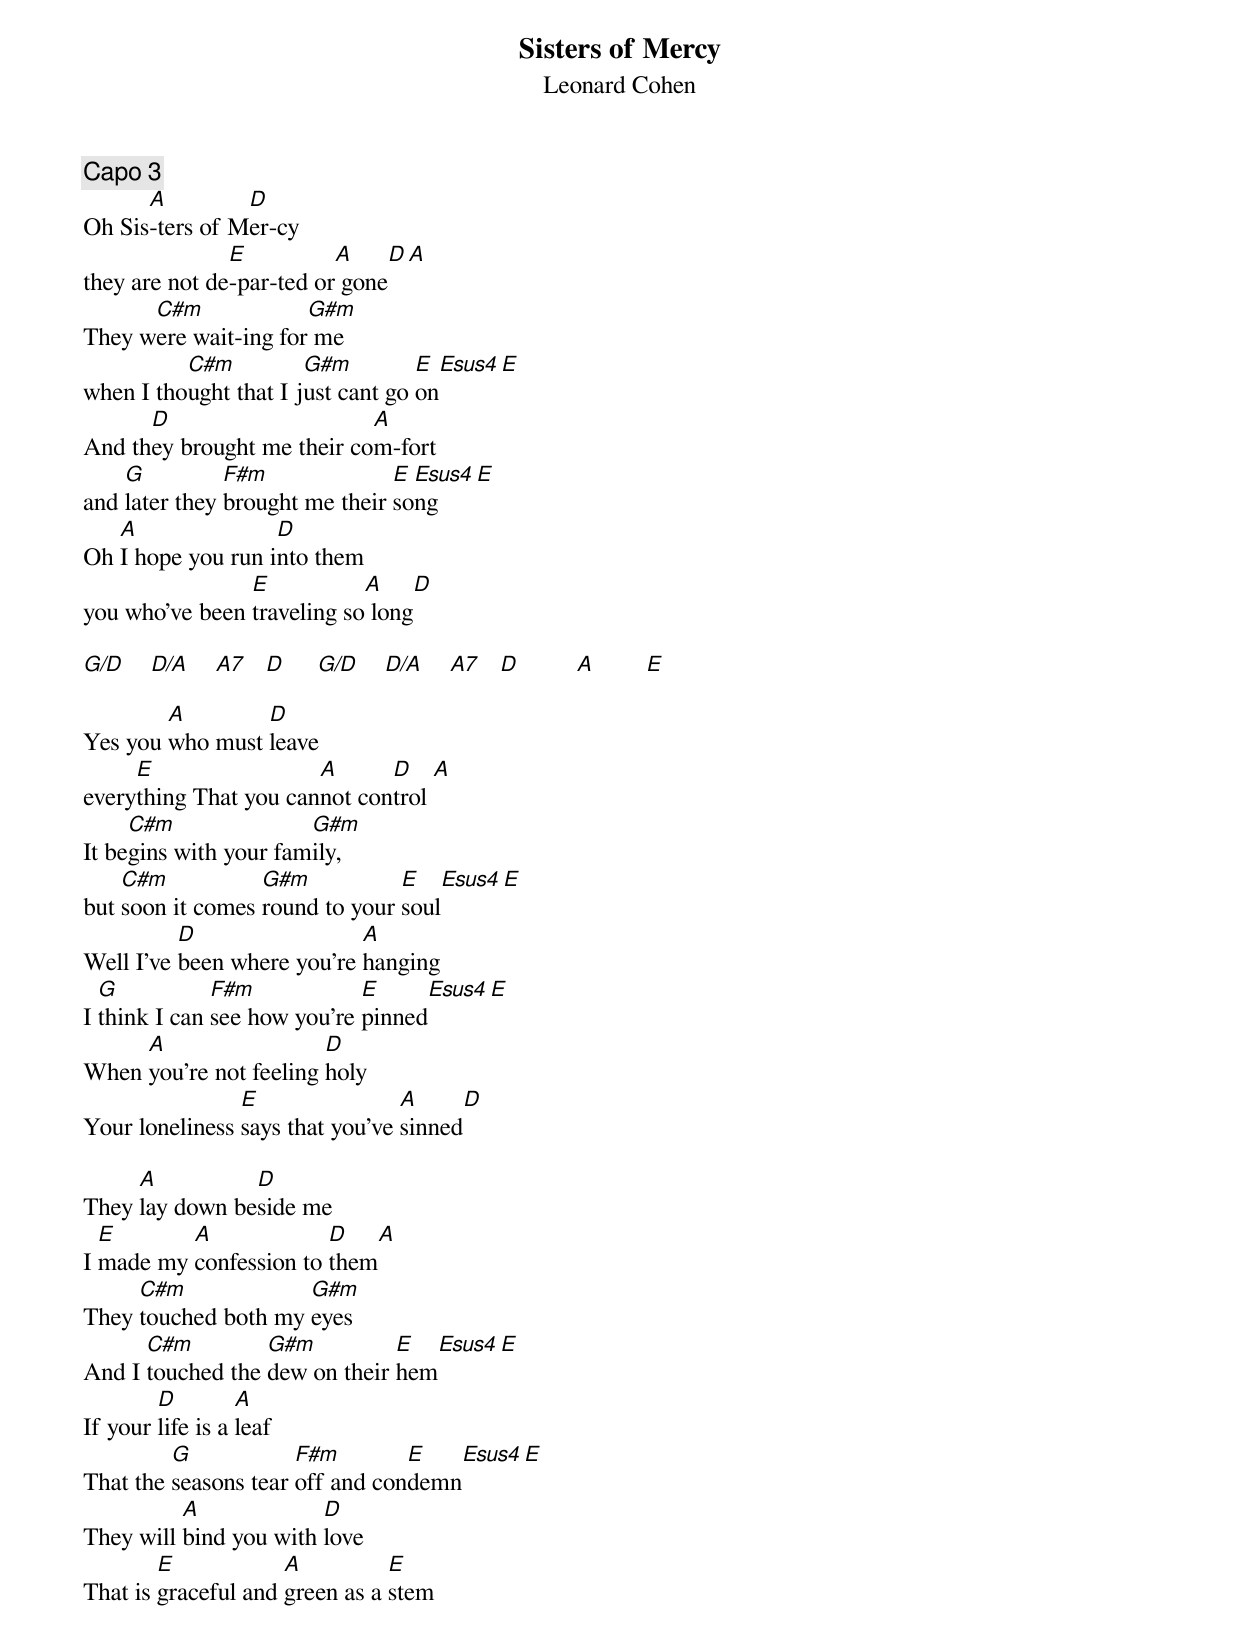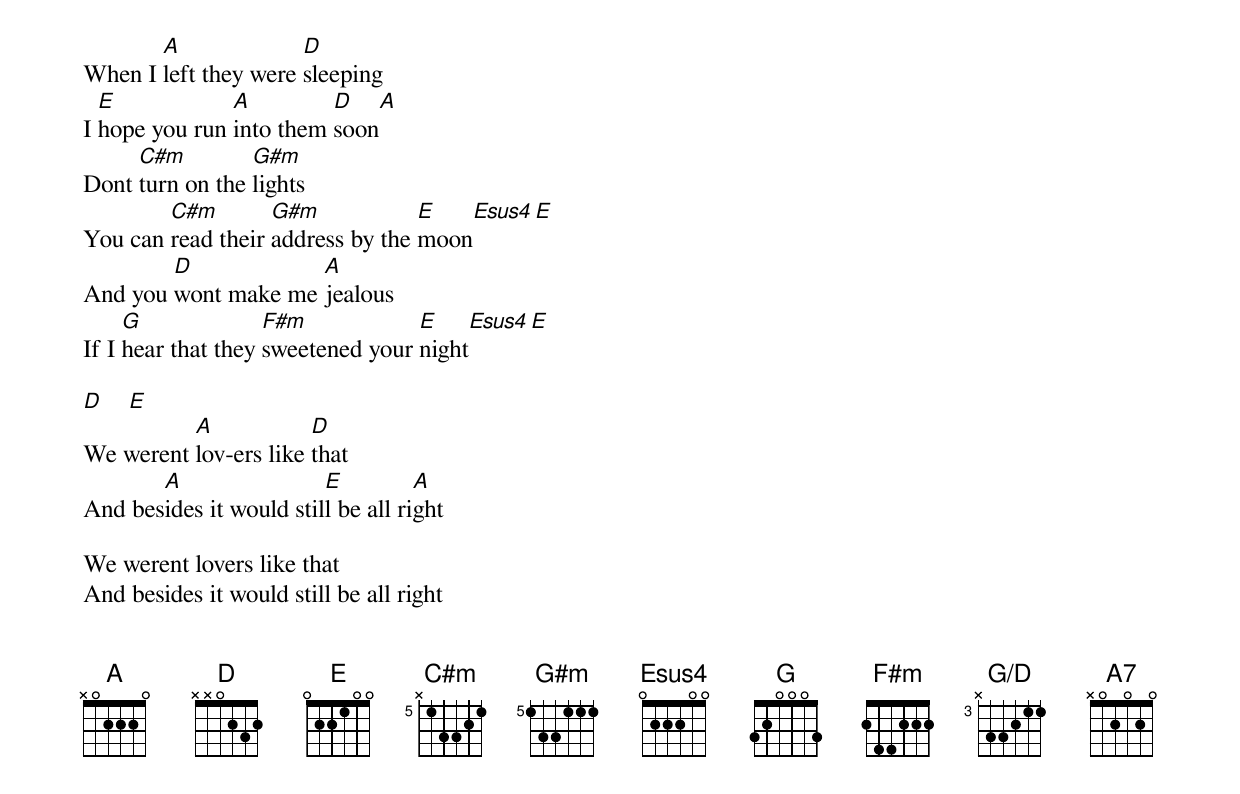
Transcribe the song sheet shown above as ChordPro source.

{t:Sisters of Mercy}
{st:Leonard Cohen}
{define C#m base-fret 5 frets x 1 3 3 2 1}
{define G#m base-fret 5 frets 1 3 3 1 1 1}
{define Esus4 base-fret 1 frets 0 2 2 2 0 0}
{define G/D base-fret 3 frets x 3 3 2 1 1}
{c:Capo 3}
Oh Sis[A]-ters of M[D]er-cy
they are not de[E]-par-ted or[A] gone[D][A]
They w[C#m]ere wait-ing for[G#m] me
when I tho[C#m]ught that I j[G#m]ust cant go [E]on[Esus4][E]
And th[D]ey brought me their co[A]m-fort
and [G]later they [F#m]brought me their [E]so[Esus4]ng[E]
Oh [A]I hope you run i[D]nto them
you who've been [E]traveling so[A] long[D]

[G/D]    [D/A]    [A7]   [D]     [G/D]    [D/A]    [A7]   [D]         [A]        [E]

Yes you [A]who must [D]leave
every[E]thing That you can[A]not con[D]trol [A]
It be[C#m]gins with your fam[G#m]ily,
but [C#m]soon it comes [G#m]round to your [E]soul[Esus4][E]
Well I've [D]been where you're [A]hanging
I [G]think I can [F#m]see how you're [E]pinned[Esus4][E]
When [A]you're not feeling [D]holy
Your loneliness [E]says that you've [A]sinned[D]

They [A]lay down be[D]side me
I [E]made my [A]confession to [D]them[A]
They [C#m]touched both my [G#m]eyes
And I [C#m]touched the [G#m]dew on their [E]hem[Esus4][E]
If your [D]life is a [A]leaf
That the [G]seasons tear [F#m]off and con[E]demn[Esus4][E]
They will [A]bind you with [D]love
That is [E]graceful and [A]green as a [E]stem

When I [A]left they were [D]sleeping
I [E]hope you run [A]into them [D]soon[A]
Dont [C#m]turn on the [G#m]lights
You can [C#m]read their [G#m]address by the [E]moon[Esus4][E]
And you [D]wont make me [A]jealous
If I [G]hear that they [F#m]sweetened your [E]night[Esus4][E]

[D]    [E]
We werent [A]lov-ers like [D]that
And bes[A]ides it would stil[E]l be all ri[A]ght

We werent lovers like that
And besides it would still be all right

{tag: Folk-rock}

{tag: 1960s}
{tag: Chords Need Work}
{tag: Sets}
